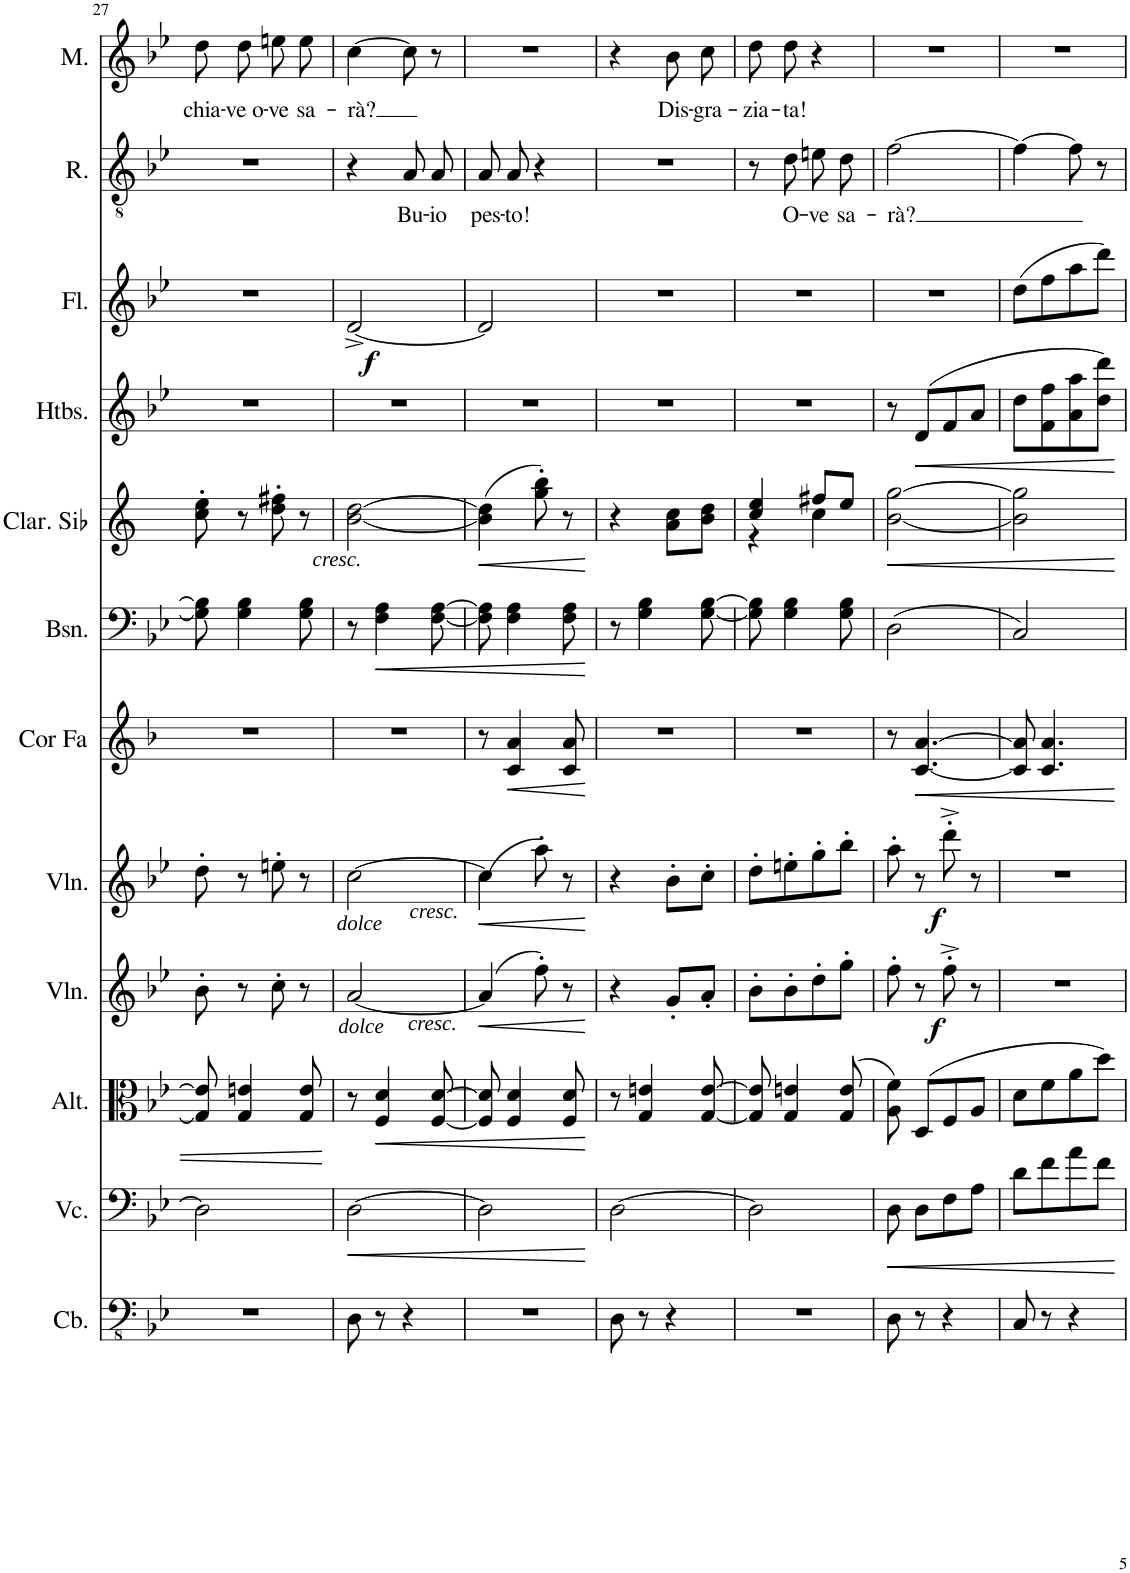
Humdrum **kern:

**kern	**kern	**dynam	**kern	**dynam	**kern	**dynam	**kern	**dynam	**kern	**dynam	**kern	**dynam	**kern	**dynam	**kern	**dynam	**kern	**dynam	**kern	**text	**kern	**text
*part12	*part11	*part11	*part10	*part10	*part9	*part9	*part8	*part8	*part7	*part7	*part6	*part6	*part5	*part5	*part4	*part4	*part3	*part3	*part2	*part2	*part1	*part1
*staff12	*staff11	*staff11	*staff10	*staff10	*staff9	*staff9	*staff8	*staff8	*staff7	*staff7	*staff6	*staff6	*staff5	*staff5	*staff4	*staff4	*staff3	*staff3	*staff2	*staff2	*staff1	*staff1
*I"Contrebasse	*I"Violoncelle	*	*I"Alto	*	*I"Violon	*	*I"Violon	*	*I"Cor en Fa	*	*I"Basson	*	*I"Clarinette en Sib	*	*I"Hautbois	*	*I"Flûte	*	*I"Rodolfo	*	*I"Mimi	*
*I'Cb.	*I'Vc.	*	*I'Alt.	*	*I'Vln.	*	*I'Vln.	*	*I'Cor Fa	*	*I'Bsn.	*	*I'Clar. Sib	*	*I'Htbs.	*	*I'Fl.	*	*I'R.	*	*I'M.	*
!!LO:PB:g=z
*clefFv4	*clefF4	*	*clefC3	*	*clefG2	*	*clefG2	*	*clefG2	*	*clefF4	*	*clefG2	*	*clefG2	*	*clefG2	*	*clefGv2	*	*clefG2	*
*Trd7c12	*	*	*	*	*	*	*	*	*Trd4c7	*	*	*	*Trd1c2	*	*	*	*	*	*	*	*	*
*k[b-e-]	*k[b-e-]	*	*k[b-e-]	*	*k[b-e-]	*	*k[b-e-]	*	*k[b-]	*	*k[b-e-]	*	*k[]	*	*k[b-e-]	*	*k[b-e-]	*	*k[b-e-]	*	*k[b-e-]	*
*M2/4	*M2/4	*	*M2/4	*	*M2/4	*	*M2/4	*	*M2/4	*	*M2/4	*	*M2/4	*	*M2/4	*	*M2/4	*	*M2/4	*	*M2/4	*
=27	=27	=27	=27	=27	=27	=27	=27	=27	=27	=27	=27	=27	=27	=27	=27	=27	=27	=27	=27	=27	=27	=27
!	!	!	!	!	!	!	!	!	!	!	!	!	!	!	!	!	!	!	!	!	!	!LO:LY:b
2r	2D\]	.	8G/] 8e/]	.	8b-'\	.	8dd'\	.	2r	.	8G\] 8B-\]	.	8cc\' 8ee\'	.	2r	.	2r	.	2r	.	8dd\L	chia-
!	!	!	!	!	!	!	!	!	!	!	!	!	!	!	!	!	!	!	!	!	!	!LO:LY:b
.	.	.	4G/ 4en/	.	8r	.	8r	.	.	.	4G\ 4B-\	.	8r	.	.	.	.	.	.	.	8dd\J	-ve o-
!	!	!	!	!	!	!	!	!	!	!	!	!	!	!	!	!	!	!	!	!	!	!LO:LY:b
.	.	.	.	.	8cc'\	.	8een'\	.	.	.	.	.	8dd\' 8ff#X\'	.	.	.	.	.	.	.	8een\L	-ve
!	!	!	!	!	!	!	!	!	!	!	!	!	!	!	!	!	!	!	!	!	!	!LO:LY:b
.	.	.	8G/ 8e/	.	8r	.	8r	.	.	.	8G\ 8B-\	.	8r	.	.	.	.	.	.	.	8ee\J	sa-
=28	=28	=28	=28	=28	=28	=28	=28	=28	=28	=28	=28	=28	=28	=28	=28	=28	=28	=28	=28	=28	=28	=28
!	!	!LO:HP:b	!	!	!	!LO:DY:b	!	!	!	!	!	!	!	!	!	!	!	!	!	!	!	!LO:LY:b
!	!	!	!	!	!	!LO:DY:n=1:b	!	!LO:DY:b	!	!	!	!	!	!	!	!	!	!	!	!	!	!
!	!	!	!	!	!	!	!	!LO:DY:n=1:b	!	!	!	!	!	!LO:DY:b	!	!	!	!LO:DY:b	!	!	!	!
8DD\	[2D\	<	8r	.	[2a/	other-dynamics other-dynamics	[2cc\	other-dynamics other-dynamics	2r	.	8r	.	[2b\ [2dd\	other-dynamics	2r	.	[2d^/	f	4r	.	[4cc\	-rà?
!	!	!	!	!LO:HP:b	!	!	!	!	!	!	!	!LO:HP:b	!	!	!	!	!	!	!	!	!	!
8r	.	.	4F/ 4d/	<	.	.	.	.	.	.	4F\ 4A\	<	.	.	.	.	.	.	.	.	.	.
!	!	!	!	!	!	!	!	!	!	!	!	!	!	!	!	!	!	!	!	!LO:LY:b	!	!
4r	.	.	.	.	.	.	.	.	.	.	.	.	.	.	.	.	.	.	8A/L	Bu-	8cc\]	.
!	!	!	!	!	!	!	!	!	!	!	!	!	!	!	!	!	!	!	!	!LO:LY:b	!	!
.	.	.	[8F/ [8d/	.	.	.	.	.	.	.	[8F\ [8A\	.	.	.	.	.	.	.	8A/J	-io	8r	.
=29	=29	=29	=29	=29	=29	=29	=29	=29	=29	=29	=29	=29	=29	=29	=29	=29	=29	=29	=29	=29	=29	=29
!	!	!	!	!	!	!LO:HP:b	!	!LO:HP:b	!	!	!	!	!	!LO:HP:b	!	!	!	!	!	!LO:LY:b	!	!
2r	2D\]	.	8F/] 8d/]	.	(4a/]	<	(4cc\]	<	8r	.	8F\] 8A\]	.	(4b\] 4dd\]	<	2r	.	2d/]	.	8A/L	pes-	2r	.
!	!	!	!	!	!	!	!	!	!	!LO:HP:b	!	!	!	!	!	!	!	!	!	!LO:LY:b	!	!
.	.	.	4F/ 4d/	.	.	.	.	.	4c/ 4a/	<	4F\ 4A\	.	.	.	.	.	.	.	8A/J	-to!	.	.
.	.	.	.	.	8ff'\)	.	8aa'\)	.	.	.	.	.	8gg\' 8bb\')	.	.	.	.	.	4r	.	.	.
.	.	.	8F/ 8d/	.	8r	.	8r	.	8c/ 8a/	.	8F\ 8A\	.	8r	.	.	.	.	.	.	.	.	.
.	.	[	.	[	.	[	.	[	.	[	.	[	.	[	.	.	.	.	.	.	.	.
=30	=30	=30	=30	=30	=30	=30	=30	=30	=30	=30	=30	=30	=30	=30	=30	=30	=30	=30	=30	=30	=30	=30
8DD\	[2D\	.	8r	.	4r	.	4r	.	2r	.	8r	.	4r	.	2r	.	2r	.	2r	.	4r	.
8r	.	.	4G/ 4en/	.	.	.	.	.	.	.	4G\ 4B-\	.	.	.	.	.	.	.	.	.	.	.
!	!	!	!	!	!	!	!	!	!	!	!	!	!	!	!	!	!	!	!	!	!	!LO:LY:b
4r	.	.	.	.	8g'/L	.	8b-'\L	.	.	.	.	.	8a\ 8cc\L	.	.	.	.	.	.	.	8b-\L	Dis-
!	!	!	!	!	!	!	!	!	!	!	!	!	!	!	!	!	!	!	!	!	!	!LO:LY:b
.	.	.	[8G/ [8e/	.	8a'/J	.	8cc'\J	.	.	.	[8G\ [8B-\	.	8b\ 8dd\J	.	.	.	.	.	.	.	8cc\J	-gra-
=31	=31	=31	=31	=31	=31	=31	=31	=31	=31	=31	=31	=31	=31	=31	=31	=31	=31	=31	=31	=31	=31	=31
*	*	*	*	*	*	*	*	*	*	*	*	*	*^	*	*	*	*	*	*	*	*	*
!	!	!	!	!	!	!	!	!	!	!	!	!	!	!	!	!	!	!	!	!	!	!	!LO:LY:b
2r	2D\]	.	8G/] 8e/]	.	8b-'\L	.	8dd'\L	.	2r	.	8G\] 8B-\]	.	4cc/ 4ee/	4r	.	2r	.	2r	.	8r	.	8dd\L	-zia-
!	!	!	!	!	!	!	!	!	!	!	!	!	!	!	!	!	!	!	!	!	!LO:LY:b	!	!LO:LY:b
.	.	.	4G/ 4en/	.	8b-'\	.	8een'\	.	.	.	4G\ 4B-\	.	.	.	.	.	.	.	.	8d\	O-	8dd\J	-ta!
!	!	!	!	!	!	!	!	!	!	!	!	!	!	!	!	!	!	!	!	!	!LO:LY:b	!	!
.	.	.	.	.	8dd'\	.	8gg'\	.	.	.	.	.	8ff#X/L	4cc\	.	.	.	.	.	8en\L	-ve	4r	.
!	!	!	!	!	!	!	!	!	!	!	!	!	!	!	!	!	!	!	!	!	!LO:LY:b	!	!
.	.	.	(8G/ 8e/	.	8gg'\J	.	8bb-'\J	.	.	.	8G\ 8B-\	.	8ee/J	.	.	.	.	.	.	8d\J	sa-	.	.
*	*	*	*	*	*	*	*	*	*	*	*	*	*v	*v	*	*	*	*	*	*	*	*	*
=32	=32	=32	=32	=32	=32	=32	=32	=32	=32	=32	=32	=32	=32	=32	=32	=32	=32	=32	=32	=32	=32	=32
!	!	!LO:HP:b	!	!	!	!	!	!	!	!	!	!	!	!LO:HP:b	!	!	!	!	!	!LO:LY:b	!	!
8DD\	8D\	<	8A\ 8f\)	.	8ff'\	.	8aa'\	.	8r	.	(2D\	.	[2b\ [2gg\	<	8r	.	2r	.	[2f\	-rà?	2r	.
!	!	!	!	!	!	!LO:DY:b	!	!LO:DY:b	!	!LO:HP:b	!	!	!	!	!	!LO:HP:b	!	!	!	!	!	!
8r	8D\L	.	(8D/L	.	8r	f	8r	f	[4.c/ [4.a/	<	.	.	.	.	(8d/L	<	.	.	.	.	.	.
4r	8F\	.	8F/	.	8ff'^\	.	8ddd'^\	.	.	.	.	.	.	.	8f/	.	.	.	.	.	.	.
.	8A\J	.	8A/J	.	8r	.	8r	.	.	.	.	.	.	.	8a/J	.	.	.	.	.	.	.
=33	=33	=33	=33	=33	=33	=33	=33	=33	=33	=33	=33	=33	=33	=33	=33	=33	=33	=33	=33	=33	=33	=33
8CC/	8d\L	.	8d\L	.	2r	.	2r	.	8c/] 8a/]	.	2C/)	.	2b\] 2gg\]	.	8dd\L	.	(8dd\L	.	4f\_	.	2r	.
8r	8f\	.	8f\	.	.	.	.	.	4.c/ 4.a/	.	.	.	.	.	8f\ 8ff\	.	8ff\	.	.	.	.	.
4r	8a\	.	8a\	.	.	.	.	.	.	.	.	.	.	.	8a\ 8aa\	.	8aa\	.	8f\]	.	.	.
.	8f\J	.	8dd\J)	.	.	.	.	.	.	.	.	.	.	.	8dd\ 8ddd\J)	.	8ddd\J)	.	8r	.	.	.
.	.	[	.	.	.	.	.	.	.	[	.	.	.	[	.	[	.	.	.	.	.	.
=	=	=	=	=	=	=	=	=	=	=	=	=	=	=	=	=	=	=	=	=	=	=
*-	*-	*-	*-	*-	*-	*-	*-	*-	*-	*-	*-	*-	*-	*-	*-	*-	*-	*-	*-	*-	*-	*-
